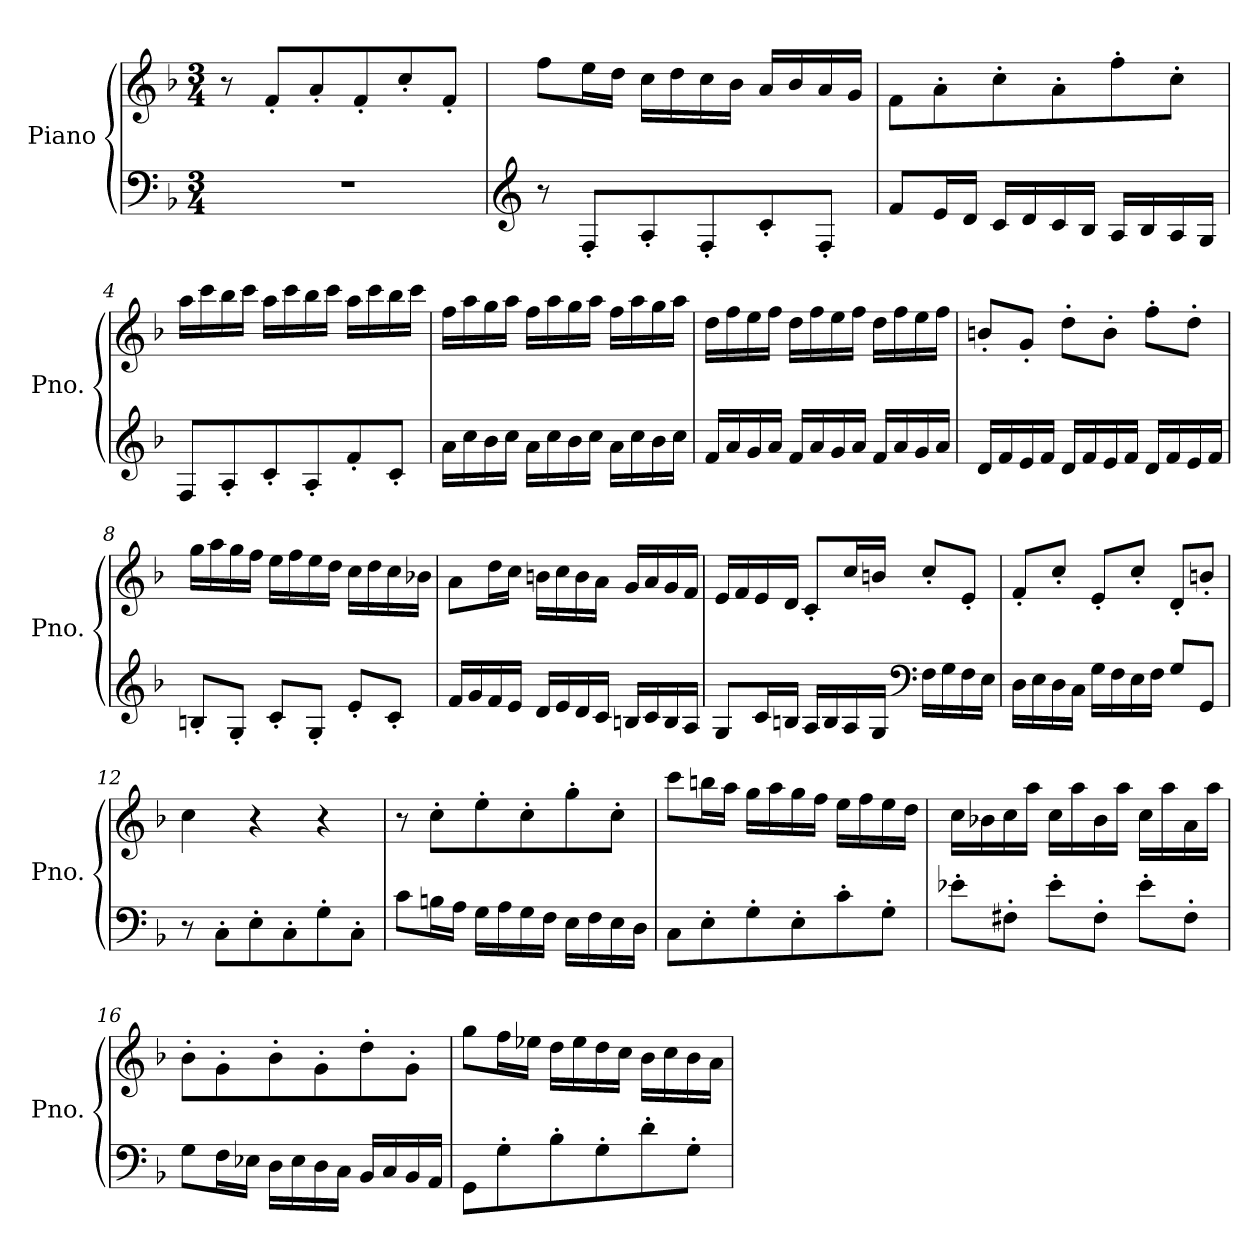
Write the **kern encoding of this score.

**kern	**kern
*part1	*part1
*staff2	*staff1
*I"Piano	*
*I'Pno.	*
*clefF4	*clefG2
*k[b-]	*k[b-]
*M3/4	*M3/4
=1	=1
2.r	8r
.	8f'/L
.	8a'/
.	8f'/
.	8cc'/
.	8f'/J
=2	=2
*clefG2	*
8r	8ff\L
8F'/L	16ee\L
.	16dd\JJ
8A'/	16cc\LL
.	16dd\
8F'/	16cc\
.	16b-\JJ
8c'/	16a/LL
.	16b-/
8F'/J	16a/
.	16g/JJ
=3	=3
8f/L	8f\L
16e/L	8a'\
16d/JJ	.
16c/LL	8cc'\
16d/	.
16c/	8a'\
16B-/JJ	.
16A/LL	8ff'\
16B-/	.
16A/	8cc'\J
16G/JJ	.
=4	=4
8F/L	16aa\LL
.	16ccc\
8A'/	16bb-\
.	16ccc\JJ
8c'/	16aa\LL
.	16ccc\
8A'/	16bb-\
.	16ccc\JJ
8f'/	16aa\LL
.	16ccc\
8c'/J	16bb-\
.	16ccc\JJ
!!LO:LB:g=z
=5	=5
16a\LL	16ff\LL
16cc\	16aa\
16b-\	16gg\
16cc\JJ	16aa\JJ
16a\LL	16ff\LL
16cc\	16aa\
16b-\	16gg\
16cc\JJ	16aa\JJ
16a\LL	16ff\LL
16cc\	16aa\
16b-\	16gg\
16cc\JJ	16aa\JJ
=6	=6
16f/LL	16dd\LL
16a/	16ff\
16g/	16ee\
16a/JJ	16ff\JJ
16f/LL	16dd\LL
16a/	16ff\
16g/	16ee\
16a/JJ	16ff\JJ
16f/LL	16dd\LL
16a/	16ff\
16g/	16ee\
16a/JJ	16ff\JJ
=7	=7
16d/LL	8bn'/L
16f/	.
16e/	8g'/J
16f/JJ	.
16d/LL	8dd'\L
16f/	.
16e/	8b'\J
16f/JJ	.
16d/LL	8ff'\L
16f/	.
16e/	8dd'\J
16f/JJ	.
=8	=8
8Bn'/L	16gg\LL
.	16aa\
8G'/J	16gg\
.	16ff\JJ
8c'/L	16ee\LL
.	16ff\
8G'/J	16ee\
.	16dd\JJ
8e'/L	16cc\LL
.	16dd\
8c'/J	16cc\
.	16b-X\JJ
!!LO:LB:g=z
=9	=9
16f/LL	8a\L
16g/	.
16f/	16dd\L
16e/JJ	16cc\JJ
16d/LL	16bn\LL
16e/	16cc\
16d/	16b\
16c/JJ	16a\JJ
16Bn/LL	16g/LL
16c/	16a/
16B/	16g/
16A/JJ	16f/JJ
=10	=10
8G/L	16e/LL
.	16f/
16c/L	16e/
16Bn/JJ	16d/JJ
16A/LL	8c'/L
16B/	.
16A/	16cc/L
16G/JJ	16bn/JJ
*clefF4	*
16F\LL	8cc'/L
16G\	.
16F\	8e'/J
16E\JJ	.
=11	=11
16D\LL	8f'/L
16E\	.
16D\	8cc'/J
16C\JJ	.
16G\LL	8e'/L
16F\	.
16E\	8cc'/J
16F\JJ	.
8G/L	8d'/L
8GG/J	8bn'/J
=12	=12
8r	4cc\
8C'\L	.
8E'\	4r
8C'\	.
8G'\	4r
8C'\J	.
!!LO:LB:g=z
=13	=13
8c\L	8r
16Bn\L	8cc'\L
16A\JJ	.
16G\LL	8ee'\
16A\	.
16G\	8cc'\
16F\JJ	.
16E\LL	8gg'\
16F\	.
16E\	8cc'\J
16D\JJ	.
=14	=14
8C\L	8ccc\L
8E'\	16bbn\L
.	16aa\JJ
8G'\	16gg\LL
.	16aa\
8E'\	16gg\
.	16ff\JJ
8c'\	16ee\LL
.	16ff\
8G'\J	16ee\
.	16dd\JJ
=15	=15
8e-X'\L	16cc\LL
.	16b-X\
8F#X'\J	16cc\
.	16aa\JJ
8e-'\L	16cc\LL
.	16aa\
8F#'\J	16b-\
.	16aa\JJ
8e-'\L	16cc\LL
.	16aa\
8F#'\J	16a\
.	16aa\JJ
=16	=16
8G\L	8b-'\L
16F\L	8g'\
16E-X\JJ	.
16D\LL	8b-'\
16E-\	.
16D\	8g'\
16C\JJ	.
16BB-/LL	8dd'\
16C/	.
16BB-/	8g'\J
16AA/JJ	.
!!LO:LB:g=z
=17	=17
8GG\L	8gg\L
8G'\	16ff\L
.	16ee-X\JJ
8B-'\	16dd\LL
.	16ee-\
8G'\	16dd\
.	16cc\JJ
8d'\	16b-\LL
.	16cc\
8G'\J	16b-\
.	16a\JJ
=	=
*-	*-
